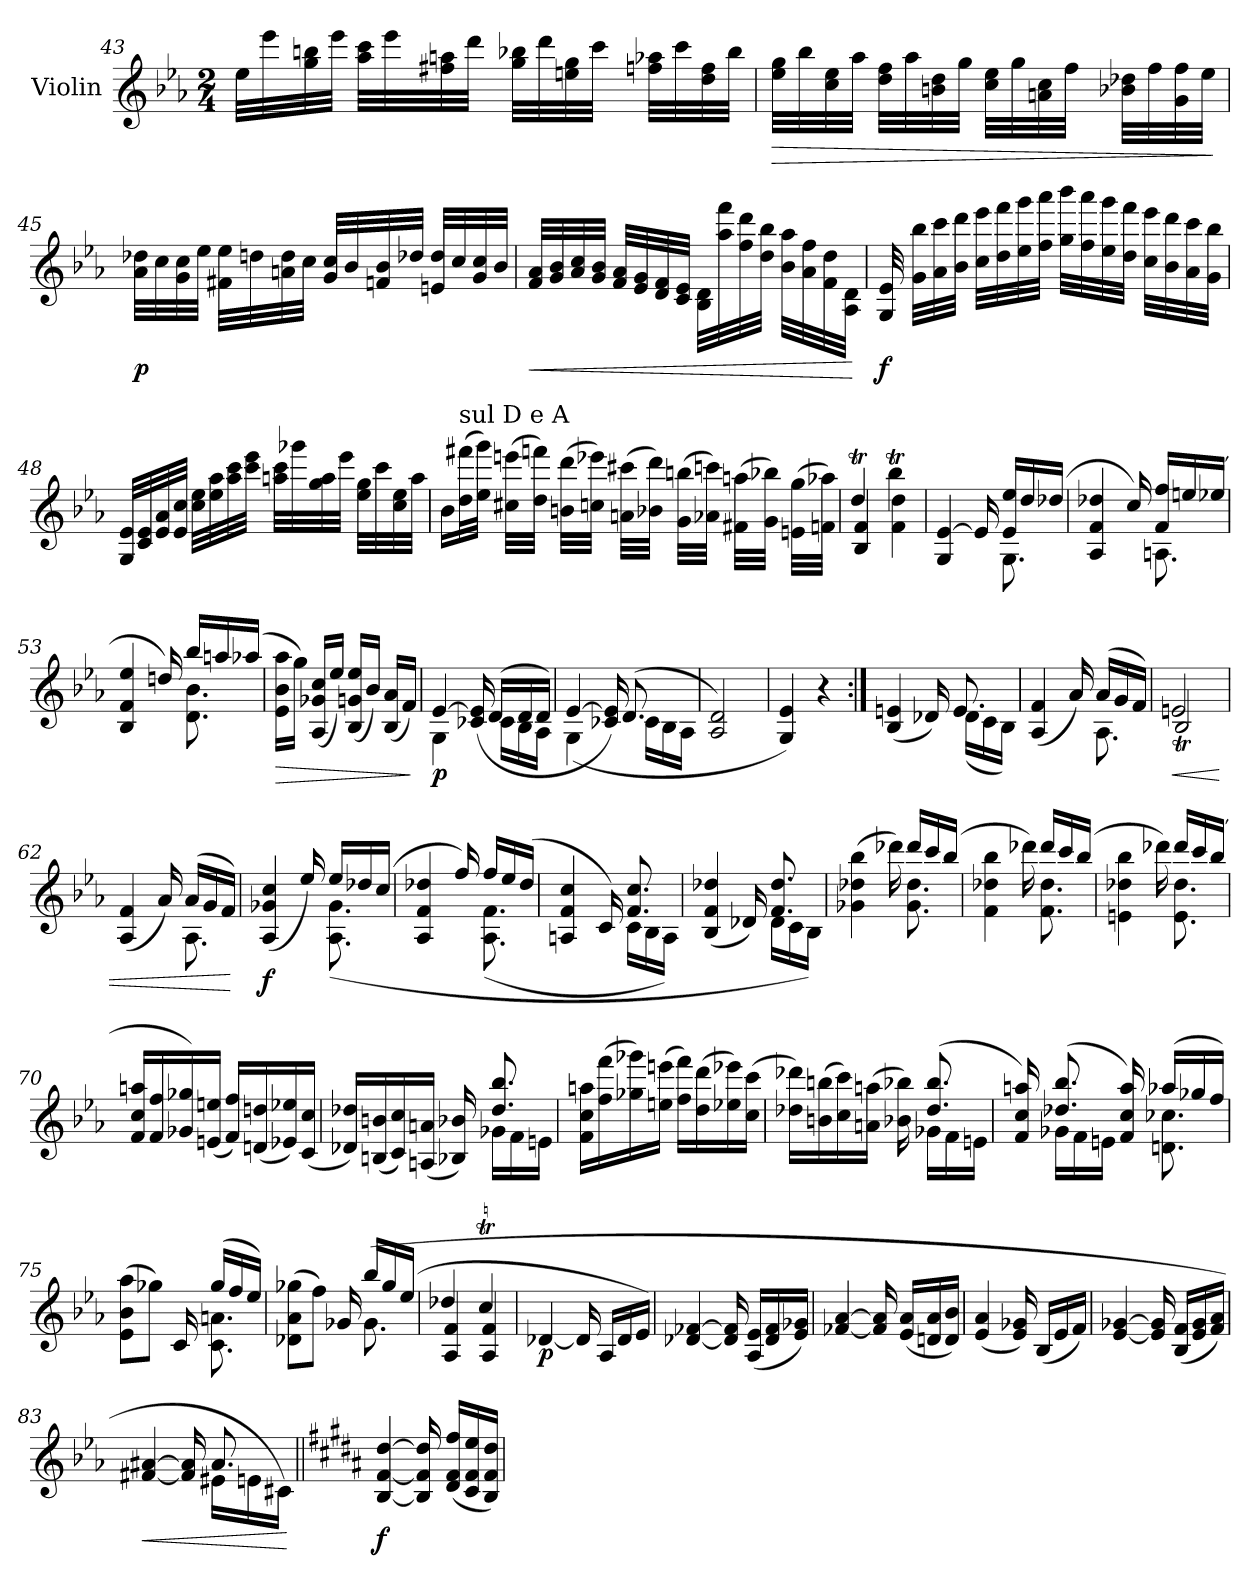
**kern	**dynam
*part1	*part1
*staff1	*staff1
*I"Violin	*
*I'Vln.	*
*clefG2	*
*k[b-e-a-]	*
*M2/4	*
=43	=43
32ee-\LLL	.
32eee-\	.
32gg\ 32bbn\	.
32eee-\JJJ	.
32aa-\ 32ccc\LLL	.
32eee-\	.
32ff#X\ 32aan\	.
32ddd\JJJ	.
32gg\ 32bb-X\LLL	.
32ddd\	.
32een\ 32gg\	.
32ccc\JJJ	.
32ffn\ 32aa-X\LLL	.
32ccc\	.
32dd\ 32ff\	.
32bb-\JJJ	.
!!LO:LB:g=z
=44	=44
!	!LO:HP:b
32ee-\ 32gg\LLL	>
32bb-\	.
32cc\ 32ee-\	.
32aa-\JJJ	.
32dd\ 32ff\LLL	.
32aa-\	.
32bn\ 32dd\	.
32gg\JJJ	.
32cc\ 32ee-\LLL	.
32gg\	.
32an\ 32cc\	.
32ff\JJJ	.
32b-X\ 32dd-X\LLL	.
32ff\	.
32g\ 32ff\	.
32ee-\JJJ	.
.	]
=45	=45
!	!LO:DY:b
32a-\ 32dd-X\LLL	p
32cc\	.
32g\ 32cc\	.
32ee-\JJJ	.
32f#X\ 32ee-\LLL	.
32ddn\	.
32an\ 32dd\	.
32cc\JJJ	.
32g/ 32cc/LLL	.
32b-/	.
32fn/ 32b-/	.
32dd-X/JJJ	.
32en/ 32dd-/LLL	.
32cc/	.
32g/ 32cc/	.
32b-/JJJ	.
=46	=46
!	!LO:HP:b
32f/ 32a-/LLL	<
32g/ 32b-/	.
32a-/ 32cc/	.
32g/ 32b-/JJJ	.
32f/ 32a-/LLL	.
32e-/ 32g/	.
32d/ 32f/	.
32c/ 32e-/JJJ	.
32B-\ 32d\LLL	.
32aa-\ 32fff\	.
32ff\ 32ddd\	.
32dd\ 32bb-\JJJ	.
32b-\ 32aa-\LLL	.
32a-\ 32ff\	.
32f\ 32dd\	.
32A-\ 32d\JJJ	.
.	[
!!LO:LB:g=z
=47	=47
!	!LO:DY:b
32G/ 32e-/	f
32g\ 32bb-\LLL	.
32a-\ 32ccc\	.
32b-\ 32ddd\JJJ	.
32cc\ 32eee-\LLL	.
32dd\ 32fff\	.
32ee-\ 32ggg\	.
32ff\ 32aaa-\JJJ	.
32gg\ 32bbb-\LLL	.
32ff\ 32aaa-\	.
32ee-\ 32ggg\	.
32dd\ 32fff\JJJ	.
32cc\ 32eee-\LLL	.
32b-\ 32ddd\	.
32a-\ 32ccc\	.
32g\ 32bb-\JJJ	.
=48	=48
32G/ 32e-/LLL	.
32c/ 32e-/	.
32e-/ 32a-/	.
32e-/ 32cc/JJJ	.
32cc\ 32ee-\LLL	.
32ee-\ 32aa-\	.
32aa-\ 32ccc\	.
32ccc\ 32eee-\JJJ	.
32aan\ 32ccc\LLL	.
32ggg-X\	.
32gg\ 32aa\	.
32eee-\JJJ	.
32ee-\ 32gg\LLL	.
32ccc\	.
32cc\ 32ee-\	.
32aa\JJJ	.
!!LO:LB:g=z
=49	=49
16b-\LL	.
!LO:TX:a:t=sul D e A	!
(32dd\ 32fff#X\L	.
32ee-\ 32ggg\JJJ)	.
(32cc#X\ 32eeen\LLL	.
32dd\ 32fffn\JJJ)	.
(32bn\ 32ddd\LLL	.
32ccn\ 32eee-X\JJJ)	.
(32an\ 32ccc#X\LLL	.
32b-X\ 32ddd\JJJ)	.
(32g\ 32bbn\LLL	.
32a-X\ 32cccn\JJJ)	.
(32f#X\ 32aan\LLL	.
32g\ 32bb-X\JJJ)	.
(32en\ 32gg\LLL	.
32fn\ 32aa-X\JJJ)	.
=50	=50
*^	*
4ddt/	4B-/ 4f/	.
4bb-T\	4f\ 4dd\	.
=51	=51	=51
4G/ [4e-/	4ryy	.
16e-/]	16ryy	.
16e-/ 16ee-/LL	(8.G\	.
16dd/	.	.
(16dd-X/JJ	.	.
=52	=52	=52
4A-/ 4f/ 4dd-X/	4ryy	.
16cc/)	16ryy	.
16f/ 16ff/LL	(8.An\	.
16een/	.	.
(16ee-X/JJ	.	.
=53	=53	=53
4B-/ 4f/ 4ee-/	4ryy	.
16ddn/)	16ryy	.
16bb-/LL	(8.d\ 8.b-\	.
16aan/	.	.
(16aa-X/JJ	.	.
*v	*v	*
!!LO:PB:g=z
=54	=54
!	!LO:HP:b
16e-\ 16b-\ 16aa-\LL	>
16gg\JJ)	.
(16A-/ 16g-X/ 16cc/LL	.
16ee-/JJ)	.
(16B-/ 16gn/ 16ee-/LL	.
16b-/JJ)	.
(16B-/ 16a-/LL	.
16f/JJ)	.
.	]
=55	=55
*^	*
!	!	!LO:DY:b
[4e-/	(4G\	p
(16c-X/ 16e-/]	16ryy	.
(16d/LL	16c-\LL	.
16d/	16B-\	.
16d/JJ)	16A-\JJ	.
=56	=56	=56
[4e-/	(>4G\	.
16c-X/ 16e-/])	16ryy	.
(8.d/	16c-\LL	.
.	16B-\	.
.	16A-\JJ	.
*v	*v	*
=57	=57
2A-/ 2d/)	.
=58	=58
4G/ 4e-/)	.
4r	.
=59:|!	=59:|!
*^	*
(4B-/ 4en/	4ryy	.
16d-X/)	16ryy	.
8.e/	(16d-\LL	.
.	16c\	.
.	16B-\JJ)	.
=60	=60	=60
(4A-/ 4f/	4ryy	.
16a-/)	16ryy	.
(16a-/LL	8.A-\	.
16g/	.	.
16f/JJ)	.	.
!!LO:LB:g=z	!!
=61	=61	=61
!	!	!LO:HP:b
2en/	2B-T/	<
=62	=62	=62
(4A-/ 4f/	4ryy	.
16a-/)	16ryy	.
(16a-/LL	8.A-\	.
16g/	.	.
16f/JJ)	.	.
*v	*v	*
.	[
=63	=63
*^	*
!	!	!LO:DY:b
(4A-/ 4g-X/ 4cc/	4ryy	f
16ee-/)	16ryy	.
16ee-/LL	(8.A-\ 8.g-\	.
16dd-X/	.	.
(16cc/JJ	.	.
=64	=64	=64
4A-/ 4f/ 4dd-X/	4ryy	.
16ff/)	16ryy	.
16ff/LL	(8.A-\ 8.f\	.
16ee-/	.	.
(16dd-/JJ	.	.
=65	=65	=65
4An/ 4f/ 4cc/	4ryy	.
16c/)	16ryy	.
(8.f/ 8.cc/	16c\LL	.
.	16B-\	.
.	16A\JJ)	.
=66	=66	=66
(4B-/ 4f/ 4dd-X/	4ryy	.
16d-X/)	16ryy	.
(8.f/ 8.dd-/	16d-\LL	.
.	16c\	.
.	16B-\JJ)	.
!!LO:LB:g=z	!!
=67	=67	=67
(>4g-X\ 4dd-X\ 4bb-\	4ryy	.
16ddd-X\)	16ryy	.
16ddd-/LL	(>8.g-\ 8.dd-\	.
16ccc/	.	.
(16bb-/JJ	.	.
=68	=68	=68
4f\ 4dd-X\ 4bb-\	4ryy	.
16ddd-X\)	16ryy	.
16ddd-/LL	(>8.f\ 8.dd-\	.
16ccc/	.	.
(16bb-/JJ	.	.
=69	=69	=69
4en\ 4dd-X\ 4bb-\	4ryy	.
16ddd-X\)	16ryy	.
16ddd-/LL	(8.e\ 8.dd-\	.
16ccc/	.	.
(16bb-/JJ	.	.
*v	*v	*
=70	=70
16f/ 16cc/ 16aan/LL	.
16f/ 16ff/	.
16g-X/ 16gg-X/)	.
(16en/ 16een/JJ	.
16f/ 16ff/LL)	.
(16dn/ 16ddn/	.
16e-X/ 16ee-X/)	.
(16c/ 16cc/JJ	.
=71	=71
*^	*
16d-X/ 16dd-X/LL)	4ryy	.
(16Bn/ 16bn/	.	.
16c/ 16cc/)	.	.
(16An/ 16an/JJ	.	.
16B-X/ 16b-X/)	16ryy	.
8.dd-/ 8.bb-/	16g-X\LL	.
.	16f\	.
.	16en\JJ	.
*v	*v	*
!!LO:LB:g=z
=72	=72
16f\ 16cc\ 16aan\LL	.
(16ff\ 16fff\	.
16gg-X\ 16ggg-X\)	.
(16een\ 16eeen\JJ	.
16ff\ 16fff\LL)	.
(16dd\ 16ddd\	.
16ee-X\ 16eee-X\)	.
(16cc\ 16ccc\JJ	.
=73	=73
*^	*
16dd-X\ 16ddd-X\LL)	4ryy	.
(>16bn\ 16bbn\	.	.
16cc\ 16ccc\)	.	.
(>16an\ 16aan\JJ	.	.
16b-X\ 16bb-X\)	16ryy	.
(8.dd-/ 8.bb-/	16g-X\LL	.
.	16f\	.
.	16en\JJ	.
=74	=74	=74
16f/ 16cc/ 16aan/)	16ryy	.
(8.dd-X/ 8.bb-/	16g-X\LL	.
.	16f\	.
.	16en\JJ	.
16f/ 16cc/ 16aa/)	16ryy	.
(16aa-X/LL	8.dn\ 8.cc-X\	.
16gg-X/	.	.
16ff/JJ)	.	.
=75	=75	=75
(>8e-\ 8b-\ 8aa-\L	4ryy	.
8gg-X\J)	.	.
16c/	16ryy	.
(16gg-/LL	8.c\ 8.an\	.
16ff/	.	.
16ee-/JJ)	.	.
!!LO:LB:g=z	!!
=76	=76	=76
(>8d-X\ 8a-\ 8gg-X\L	4ryy	.
8ff\J)	.	.
16g-X/	16ryy	.
16bb-/LL	(8.g-\	.
16gg-/	.	.
(16ee-/JJ	.	.
=77	=77	=77
4dd-X/	4A-/ 4f/	.
4ccT/	4A-/ 4f/	.
=78	=78	=78
!	!	!LO:DY:b
*v	*v	*
[4d-X/	p
16d-/]	.
16A-/LL	.
16d-/	.
16e-/JJ)	.
=79	=79
[4d-X/ [4f-X/	.
16d-/] 16f-/]	.
(16A-/ 16e-/LL	.
16d-/ 16f-/	.
16e-/ 16g-X/JJ)	.
=80	=80
[4f-X/ [4a-/	.
16f-/] 16a-/]	.
(16e-/ 16a-/LL	.
16dn/ 16a-/	.
16d/ 16b-/JJ)	.
=81	=81
(4e-/ 4a-/	.
16e-/ 16g-X/)	.
(16B-/LL	.
16e-/	.
16f/JJ)	.
=82	=82
[4e-/ [4g-X/	.
16e-/] 16g-/]	.
(16B-/ 16f/LL	.
16e-/ 16g-/	.
16f/ 16a-/JJ)	.
!!LO:LB:g=z
=83	=83
!	!LO:HP:b
*^	*
[4f#X/ [4a#X/	4ryy	<
16f#/] 16a#/]	16ryy	.
(8.a#/	16e#X\LL	.
.	16en\	.
.	16c#X\JJ)	.
*v	*v	*
.	[
=84||	=84||
*k[f#c#g#d#a#]	*
!	!LO:DY:b
[4B/ [4f#/ [4dd#/	f
16B/] 16f#/] 16dd#/]	.
(16d#/ 16f#/ 16ff#/LL	.
16c#/ 16f#/ 16ee/	.
16B/ 16f#/ 16dd#/JJ)	.
=	=
*-	*-
